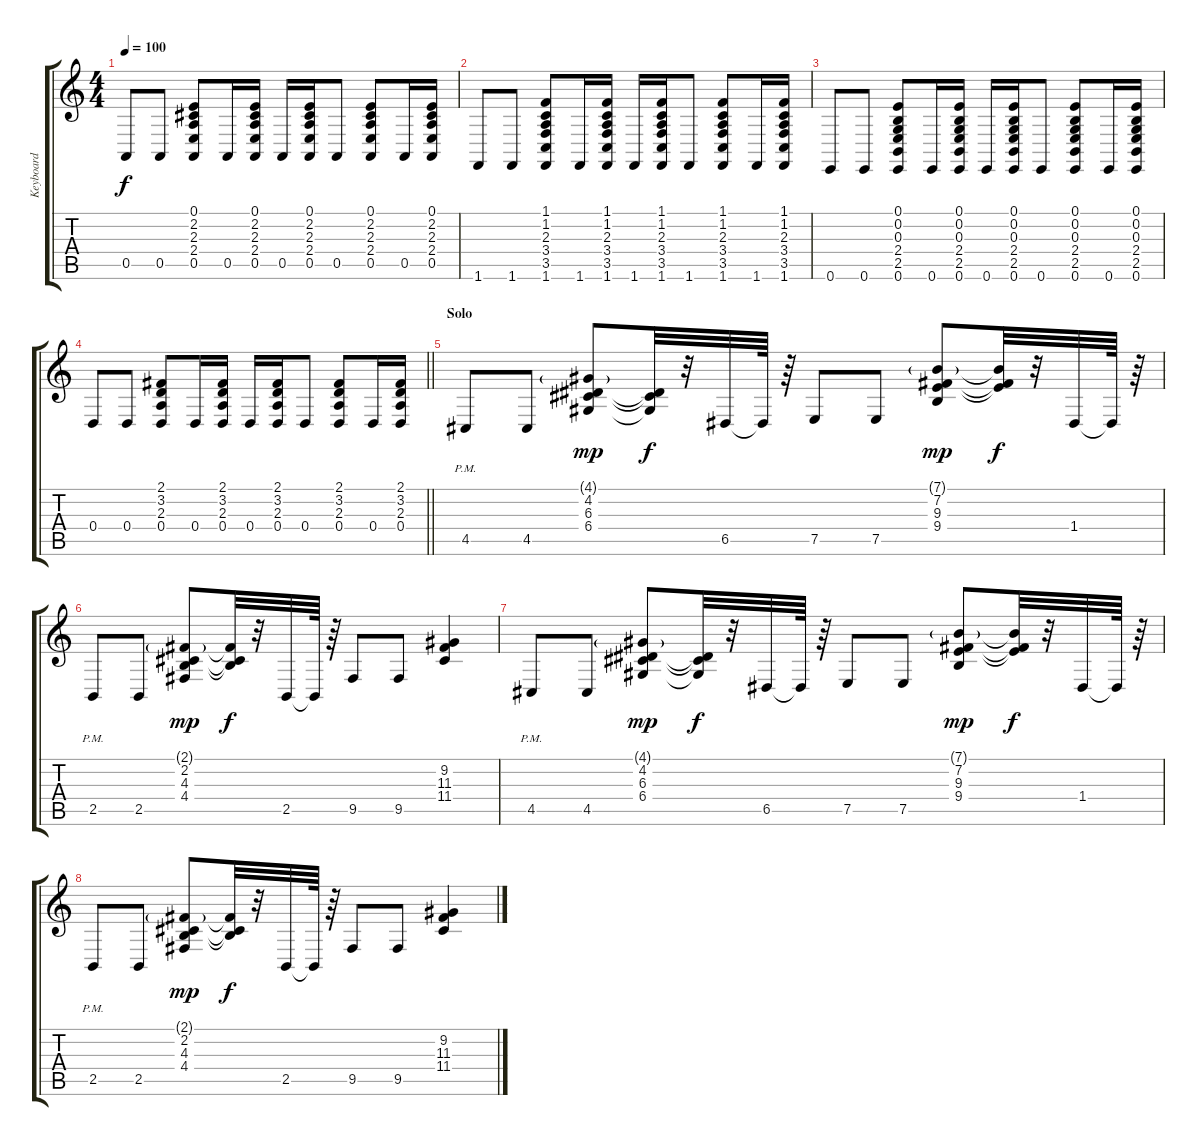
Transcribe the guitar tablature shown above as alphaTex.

\track ("Keyboard" "Keyboard") {instrument brightacousticpiano}
\staff {score tabs}
\tuning (E4 B3 G3 D3 A2 E2) {hide}
\ts (4 4)
\tempo 100
\clef g2
\ks c
0.5.8{dy f} 0.5.8 (0.1 2.2 2.3 2.4 0.5).8 0.5.16 (0.1 2.2 2.3 2.4 0.5).16 0.5.16 (0.1 2.2 2.3 2.4 0.5).16 0.5.8 (0.1 2.2 2.3 2.4 0.5).8 0.5.16 (0.1 2.2 2.3 2.4 0.5).16 |
1.6.8 1.6.8 (1.1 1.2 2.3 3.4 3.5 1.6).8 1.6.16 (1.1 1.2 2.3 3.4 3.5 1.6).16 1.6.16 (1.1 1.2 2.3 3.4 3.5 1.6).16 1.6.8 (1.1 1.2 2.3 3.4 3.5 1.6).8 1.6.16 (1.1 1.2 2.3 3.4 3.5 1.6).16 |
0.6.8 0.6.8 (0.1 0.2 0.3 2.4 2.5 0.6).8 0.6.16 (0.1 0.2 0.3 2.4 2.5 0.6).16 0.6.16 (0.1 0.2 0.3 2.4 2.5 0.6).16 0.6.8 (0.1 0.2 0.3 2.4 2.5 0.6).8 0.6.16 (0.1 0.2 0.3 2.4 2.5 0.6).16 |
\barLineRight lightlight
0.4.8 0.4.8 (2.1 3.2 2.3 0.4).8 0.4.16 (2.1 3.2 2.3 0.4).16 0.4.16 (2.1 3.2 2.3 0.4).16 0.4.8 (2.1 3.2 2.3 0.4).8 0.4.16 (2.1 3.2 2.3 0.4).16 |
\section ("" "Solo")
4.5{pm}.8{volume 12} 4.5.8 (4.1{g} 4.2 6.3 6.4).8{dy mp} (4.2{t} 6.3{t} 6.4{t}).32{dy f} r.32 6.5.32 6.5{t}.64 r.64 7.5.8 7.5.8 (7.1{g} 7.2 9.3 9.4).8{dy mp} (7.1{t} 7.2{t} 9.3{t}).32{dy f} r.32 1.4.32 1.4{t}.64 r.64 |
2.5{pm}.8 2.5.8 (2.1{g} 2.2 4.3 4.4).8{dy mp} (2.1{t} 2.2{t} 4.3{t}).32{dy f} r.32 2.5.32 2.5{t}.64 r.64 9.5.8 9.5.8 (9.2 11.3 11.4).4 |
4.5{pm}.8 4.5.8 (4.1{g} 4.2 6.3 6.4).8{dy mp} (4.2{t} 6.3{t} 6.4{t}).32{dy f} r.32 6.5.32 6.5{t}.64 r.64 7.5.8 7.5.8 (7.1{g} 7.2 9.3 9.4).8{dy mp} (7.1{t} 7.2{t} 9.3{t}).32{dy f} r.32 1.4.32 1.4{t}.64 r.64 |
2.5{pm}.8 2.5.8 (2.1{g} 2.2 4.3 4.4).8{dy mp} (2.1{t} 2.2{t} 4.3{t}).32{dy f} r.32 2.5.32 2.5{t}.64 r.64 9.5.8 9.5.8 (9.2 11.3 11.4).4
